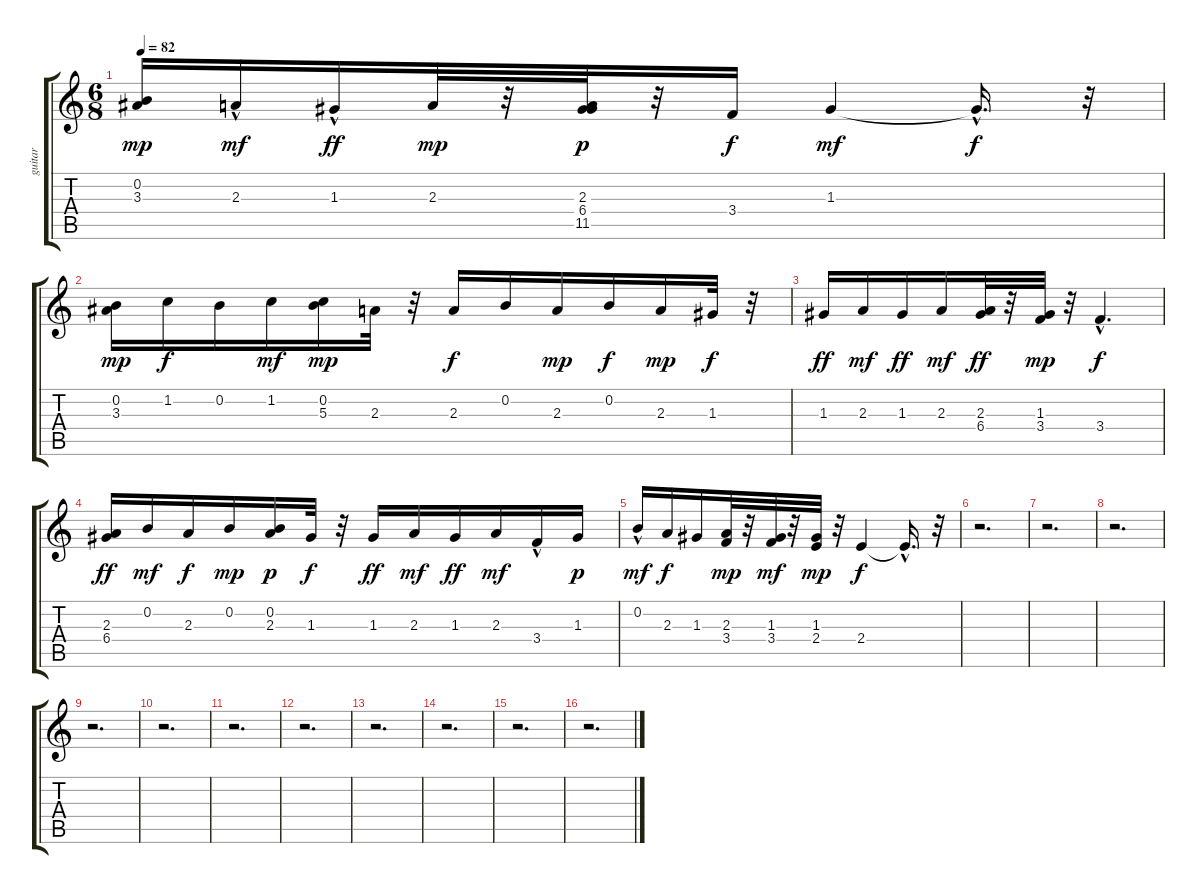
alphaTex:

\track ("guitar" "guitar") {instrument acousticguitarnylon}
\staff {score tabs}
\tuning (E4 B3 G3 D3 A2 E2) {hide}
\ts (6 8)
\tempo 82
\clef g2
\ks c
(0.2 3.3).16{dy mp} 2.3{hac}.16{dy mf} 1.3{hac}.16{dy ff} 2.3.32{dy mp} r.32 (2.3 6.4 11.5).32{dy p} r.32 3.4.16{dy f} 1.3.4{dy mf} 1.3{hac t}.16{d dy f} r.32 |
(0.2 3.3).16{dy mp} 1.2.16{dy f} 0.2.16 1.2.16{dy mf} (0.2 5.3).16{dy mp} 2.3.32 r.32 2.3.16{dy f} 0.2.16 2.3.16{dy mp} 0.2.16{dy f} 2.3.16{dy mp} 1.3.32{dy f} r.32 |
1.3.16{dy ff} 2.3.16{dy mf} 1.3.16{dy ff} 2.3.16{dy mf} (2.3 6.4).32{dy ff} r.32 (1.3 3.4).32{dy mp} r.32 3.4{hac}.4{d dy f} |
(2.3 6.4).16{dy ff} 0.2.16{dy mf} 2.3.16{dy f} 0.2.16{dy mp} (0.2 2.3).16{dy p} 1.3.32{dy f} r.32 1.3.16{dy ff} 2.3.16{dy mf} 1.3.16{dy ff} 2.3.16{dy mf} 3.4{hac}.16 1.3.16{dy p} |
0.2{hac}.16{dy mf} 2.3.16{dy f} 1.3.16 (2.3 3.4).32{dy mp} r.32 (1.3 3.4).32{dy mf} r.32 (1.3 2.4).32{dy mp} r.32 2.4.4{dy f} 2.4{hac t}.16{d} r.32 |
r.2{d} |
r.2{d} |
r.2{d} |
r.2{d} |
r.2{d} |
r.2{d} |
r.2{d} |
r.2{d} |
r.2{d} |
r.2{d} |
r.2{d}
